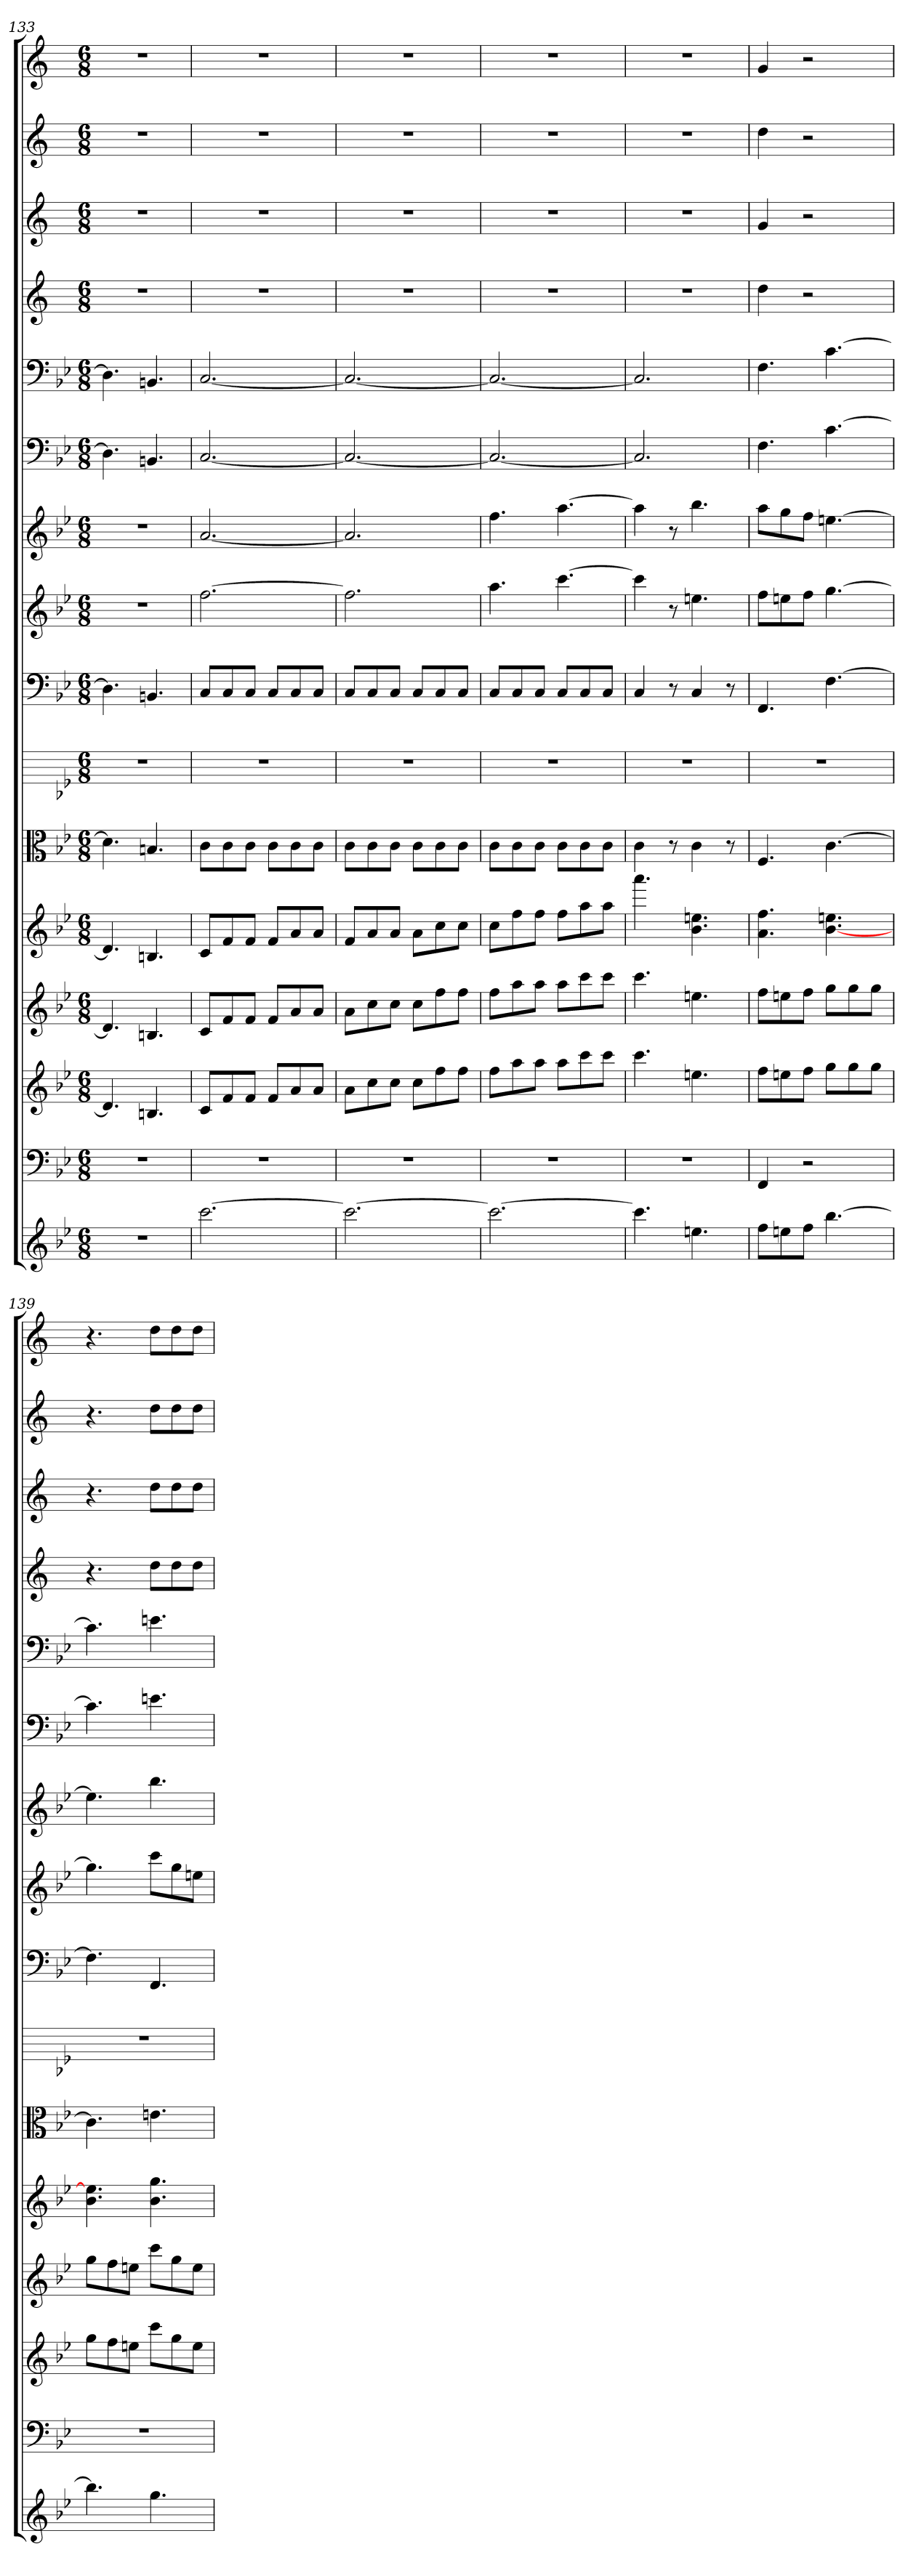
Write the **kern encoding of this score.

**kern	**kern	**kern	**kern	**kern	**kern	**kern	**kern	**kern	**kern	**kern	**kern	**kern	**kern	**kern	**kern
*part16	*part15	*part14	*part13	*part12	*part11	*part10	*part9	*part8	*part7	*part6	*part5	*part4	*part3	*part2	*part1
*staff16	*staff15	*staff14	*staff13	*staff12	*staff11	*staff10	*staff9	*staff8	*staff7	*staff6	*staff5	*staff4	*staff3	*staff2	*staff1
*	*clefF4	*	*	*	*clefC3	*	*clefF4	*	*	*clefF4	*clefF4	*	*	*	*
*k[b-e-]	*k[b-e-]	*k[b-e-]	*k[b-e-]	*k[b-e-]	*k[b-e-]	*k[b-e-]	*k[b-e-]	*k[b-e-]	*k[b-e-]	*k[b-e-]	*k[b-e-]	*k[]	*k[]	*k[]	*k[]
*M6/8	*M6/8	*M6/8	*M6/8	*M6/8	*M6/8	*M6/8	*M6/8	*M6/8	*M6/8	*M6/8	*M6/8	*M6/8	*M6/8	*M6/8	*M6/8
=133	=133	=133	=133	=133	=133	=133	=133	=133	=133	=133	=133	=133	=133	=133	=133
2.r	2.r	4.d-]	4.d-]	4.d-]	4.d-]	2.r	4.D-]	2.r	2.r	4.D-]	4.D-]	2.r	2.r	2.r	2.r
.	.	4.Bn	4.Bn	4.Bn	4.Bn	.	4.BBn	.	.	4.BBn	4.BBn	.	.	.	.
=134	=134	=134	=134	=134	=134	=134	=134	=134	=134	=134	=134	=134	=134	=134	=134
[2.ccc	2.r	8cL	8cL	8cL	8c\L	2.r	8C/L	[2.ff	[2.a	[2.C	[2.C	2.r	2.r	2.r	2.r
.	.	8f	8f	8f	8c\	.	8C/	.	.	.	.	.	.	.	.
.	.	8fJ	8fJ	8fJ	8c\J	.	8C/J	.	.	.	.	.	.	.	.
.	.	8fL	8fL	8fL	8c\L	.	8C/L	.	.	.	.	.	.	.	.
.	.	8a	8a	8a	8c\	.	8C/	.	.	.	.	.	.	.	.
.	.	8aJ	8aJ	8aJ	8c\J	.	8C/J	.	.	.	.	.	.	.	.
=135	=135	=135	=135	=135	=135	=135	=135	=135	=135	=135	=135	=135	=135	=135	=135
2.ccc_	2.r	8aL	8aL	8fL	8c\L	2.r	8C/L	2.ff]	2.a]	2.C_	2.C_	2.r	2.r	2.r	2.r
.	.	8cc	8cc	8a	8c\	.	8C/	.	.	.	.	.	.	.	.
.	.	8ccJ	8ccJ	8aJ	8c\J	.	8C/J	.	.	.	.	.	.	.	.
.	.	8ccL	8ccL	8aL	8c\L	.	8C/L	.	.	.	.	.	.	.	.
.	.	8ff	8ff	8cc	8c\	.	8C/	.	.	.	.	.	.	.	.
.	.	8ffJ	8ffJ	8ccJ	8c\J	.	8C/J	.	.	.	.	.	.	.	.
=136	=136	=136	=136	=136	=136	=136	=136	=136	=136	=136	=136	=136	=136	=136	=136
2.ccc_	2.r	8ffL	8ffL	8ccL	8c\L	2.r	8C/L	4.aa	4.ff	2.C_	2.C_	2.r	2.r	2.r	2.r
.	.	8aa	8aa	8ff	8c\	.	8C/	.	.	.	.	.	.	.	.
.	.	8aaJ	8aaJ	8ffJ	8c\J	.	8C/J	.	.	.	.	.	.	.	.
.	.	8aaL	8aaL	8ffL	8c\L	.	8C/L	[4.ccc	[4.aa	.	.	.	.	.	.
.	.	8ccc	8ccc	8aa	8c\	.	8C/	.	.	.	.	.	.	.	.
.	.	8cccJ	8cccJ	8aaJ	8c\J	.	8C/J	.	.	.	.	.	.	.	.
=137	=137	=137	=137	=137	=137	=137	=137	=137	=137	=137	=137	=137	=137	=137	=137
4.ccc]	2.r	4.ccc	4.ccc	4.aaa	4c	2.r	4C	4ccc]	4aa]	2.C]	2.C]	2.r	2.r	2.r	2.r
.	.	.	.	.	8r	.	8r	8r	8r	.	.	.	.	.	.
4.een	.	4.een	4.een	4.b- 4.een	4c	.	4C	4.een	4.bb-	.	.	.	.	.	.
.	.	.	.	.	8r	.	8r	.	.	.	.	.	.	.	.
=138	=138	=138	=138	=138	=138	=138	=138	=138	=138	=138	=138	=138	=138	=138	=138
8ffL	4FF	8ffL	8ffL	4.a 4.ff	4.F	2.r	4.FF	8ffL	8aaL	4.F	4.F	4dd	4g	4dd	4g
8een	.	8een	8een	.	.	.	.	8een	8gg	.	.	.	.	.	.
8ffJ	2r	8ffJ	8ffJ	.	.	.	.	8ffJ	8ffJ	.	.	2r	2r	2r	2r
[4.bb-	.	8ggL	8ggL	[4.b- 4.een	[4.c	.	[4.F	[4.gg	[4.een	[4.c	[4.c	.	.	.	.
.	.	8gg	8gg	.	.	.	.	.	.	.	.	.	.	.	.
.	.	8ggJ	8ggJ	.	.	.	.	.	.	.	.	.	.	.	.
=139	=139	=139	=139	=139	=139	=139	=139	=139	=139	=139	=139	=139	=139	=139	=139
4.bb-]	2.r	8ggL	8ggL	4.b- 4.ee]	4.c]	2.r	4.F]	4.gg]	4.ee]	4.c]	4.c]	4.r	4.r	4.r	4.r
.	.	8ff	8ff	.	.	.	.	.	.	.	.	.	.	.	.
.	.	8eenJ	8eenJ	.	.	.	.	.	.	.	.	.	.	.	.
4.gg	.	8cccL	8cccL	4.b- 4.gg	4.en	.	4.FF	8cccL	4.bb-	4.en	4.en	8ddL	8ddL	8ddL	8ddL
.	.	8gg	8gg	.	.	.	.	8gg	.	.	.	8dd	8dd	8dd	8dd
.	.	8eeJ	8eeJ	.	.	.	.	8eenJ	.	.	.	8ddJ	8ddJ	8ddJ	8ddJ
=	=	=	=	=	=	=	=	=	=	=	=	=	=	=	=
*-	*-	*-	*-	*-	*-	*-	*-	*-	*-	*-	*-	*-	*-	*-	*-
